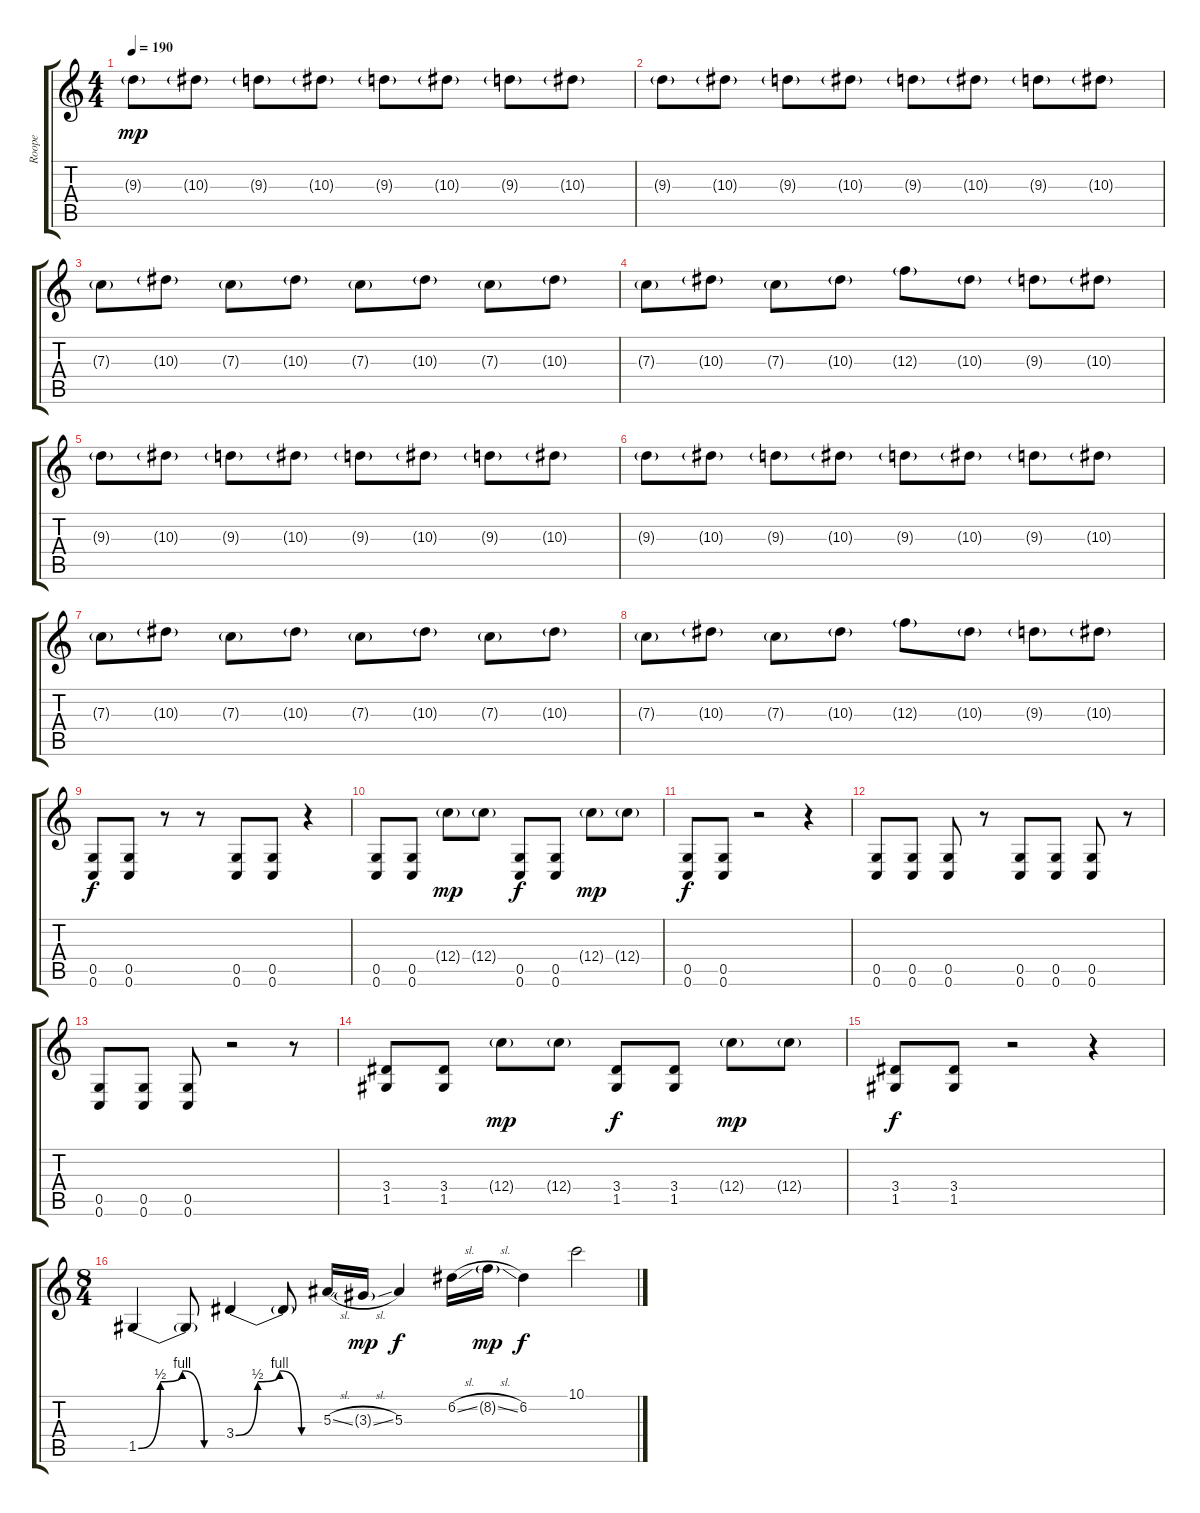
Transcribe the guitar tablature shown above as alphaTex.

\track ("Roope" "Roope") {instrument overdrivenguitar}
\staff {score tabs}
\tuning (D4 A3 F3 C3 G2 C2) {hide}
\ts (4 4)
\tempo 190
\clef g2
\ks c
9.3{g}.8{dy mp} 10.3{g}.8 9.3{g}.8 10.3{g}.8 9.3{g}.8 10.3{g}.8 9.3{g}.8 10.3{g}.8 |
9.3{g}.8 10.3{g}.8 9.3{g}.8 10.3{g}.8 9.3{g}.8 10.3{g}.8 9.3{g}.8 10.3{g}.8 |
7.3{g}.8 10.3{g}.8 7.3{g}.8 10.3{g}.8 7.3{g}.8 10.3{g}.8 7.3{g}.8 10.3{g}.8 |
7.3{g}.8 10.3{g}.8 7.3{g}.8 10.3{g}.8 12.3{g}.8 10.3{g}.8 9.3{g}.8 10.3{g}.8 |
9.3{g}.8 10.3{g}.8 9.3{g}.8 10.3{g}.8 9.3{g}.8 10.3{g}.8 9.3{g}.8 10.3{g}.8 |
9.3{g}.8 10.3{g}.8 9.3{g}.8 10.3{g}.8 9.3{g}.8 10.3{g}.8 9.3{g}.8 10.3{g}.8 |
7.3{g}.8 10.3{g}.8 7.3{g}.8 10.3{g}.8 7.3{g}.8 10.3{g}.8 7.3{g}.8 10.3{g}.8 |
7.3{g}.8 10.3{g}.8 7.3{g}.8 10.3{g}.8 12.3{g}.8 10.3{g}.8 9.3{g}.8 10.3{g}.8 |
(0.5 0.6).8{dy f} (0.5 0.6).8 r.8 r.8 (0.5 0.6).8 (0.5 0.6).8 r.4 |
(0.5 0.6).8 (0.5 0.6).8 12.4{g}.8{dy mp} 12.4{g}.8 (0.5 0.6).8{dy f} (0.5 0.6).8 12.4{g}.8{dy mp} 12.4{g}.8 |
(0.5 0.6).8{dy f} (0.5 0.6).8 r.2 r.4 |
(0.5 0.6).8 (0.5 0.6).8 (0.5 0.6).8 r.8 (0.5 0.6).8 (0.5 0.6).8 (0.5 0.6).8 r.8 |
(0.5 0.6).8 (0.5 0.6).8 (0.5 0.6).8 r.2 r.8 |
(3.4 1.5).8 (3.4 1.5).8 12.4{g}.8{dy mp} 12.4{g}.8 (3.4 1.5).8{dy f} (3.4 1.5).8 12.4{g}.8{dy mp} 12.4{g}.8 |
(3.4 1.5).8{dy f} (3.4 1.5).8 r.2 r.4 |
\ts (8 4)
1.5{be (custom 0 0 15 2 30 4 45 0 60 0)}.4 1.5{t}.8 3.4{be (custom 0 0 15 2 30 4 45 0 60 0)}.4 3.4{t}.8 5.3{sl}.16 3.3{sl g}.16{dy mp} 5.3.4{dy f} 6.2{sl}.16 8.2{sl g}.16{dy mp} 6.2.4{dy f} 10.1.2
